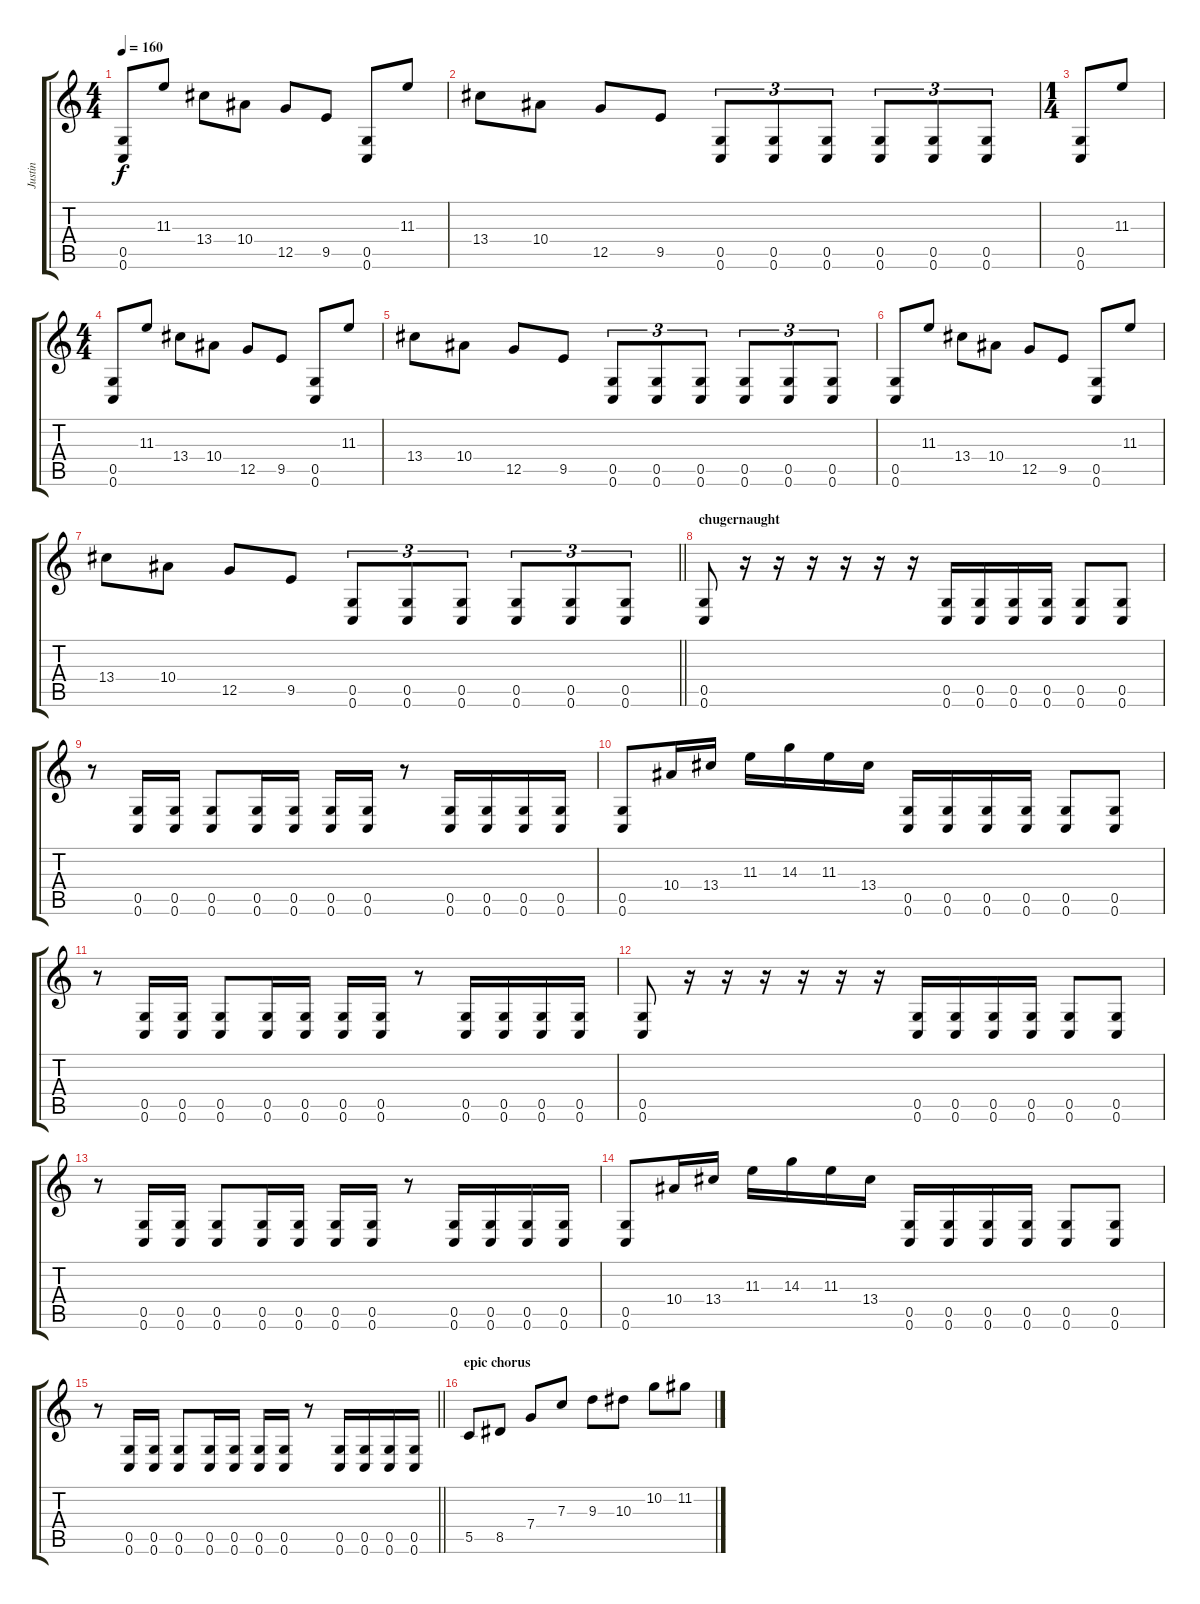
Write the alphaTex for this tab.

\track ("Justin" "Justin") {instrument distortionguitar}
\staff {score tabs}
\tuning (D4 A3 F3 C3 G2 C2) {hide}
\ts (4 4)
\tempo 160
\clef g2
\ks c
(0.5 0.6).8{dy f} 11.3.8 13.4.8 10.4.8 12.5.8 9.5.8 (0.5 0.6).8 11.3.8 |
13.4.8 10.4.8 12.5.8 9.5.8 (0.5 0.6).8{tu (3 2)} (0.5 0.6).8{tu (3 2)} (0.5 0.6).8{tu (3 2)} (0.5 0.6).8{tu (3 2)} (0.5 0.6).8{tu (3 2)} (0.5 0.6).8{tu (3 2)} |
\ts (1 4)
(0.5 0.6).8 11.3.8 |
\ts (4 4)
(0.5 0.6).8 11.3.8 13.4.8 10.4.8 12.5.8 9.5.8 (0.5 0.6).8 11.3.8 |
13.4.8 10.4.8 12.5.8 9.5.8 (0.5 0.6).8{tu (3 2)} (0.5 0.6).8{tu (3 2)} (0.5 0.6).8{tu (3 2)} (0.5 0.6).8{tu (3 2)} (0.5 0.6).8{tu (3 2)} (0.5 0.6).8{tu (3 2)} |
(0.5 0.6).8 11.3.8 13.4.8 10.4.8 12.5.8 9.5.8 (0.5 0.6).8 11.3.8 |
\barLineRight lightlight
13.4.8 10.4.8 12.5.8 9.5.8 (0.5 0.6).8{tu (3 2)} (0.5 0.6).8{tu (3 2)} (0.5 0.6).8{tu (3 2)} (0.5 0.6).8{tu (3 2)} (0.5 0.6).8{tu (3 2)} (0.5 0.6).8{tu (3 2)} |
\section ("" "chugernaught")
(0.5 0.6).8 r.16 r.16 r.16 r.16 r.16 r.16 (0.5 0.6).16 (0.5 0.6).16 (0.5 0.6).16 (0.5 0.6).16 (0.5 0.6).8 (0.5 0.6).8 |
r.8 (0.5 0.6).16 (0.5 0.6).16 (0.5 0.6).8 (0.5 0.6).16 (0.5 0.6).16 (0.5 0.6).16 (0.5 0.6).16 r.8 (0.5 0.6).16 (0.5 0.6).16 (0.5 0.6).16 (0.5 0.6).16 |
(0.5 0.6).8 10.4.16 13.4.16 11.3.16 14.3.16 11.3.16 13.4.16 (0.5 0.6).16 (0.5 0.6).16 (0.5 0.6).16 (0.5 0.6).16 (0.5 0.6).8 (0.5 0.6).8 |
r.8 (0.5 0.6).16 (0.5 0.6).16 (0.5 0.6).8 (0.5 0.6).16 (0.5 0.6).16 (0.5 0.6).16 (0.5 0.6).16 r.8 (0.5 0.6).16 (0.5 0.6).16 (0.5 0.6).16 (0.5 0.6).16 |
(0.5 0.6).8 r.16 r.16 r.16 r.16 r.16 r.16 (0.5 0.6).16 (0.5 0.6).16 (0.5 0.6).16 (0.5 0.6).16 (0.5 0.6).8 (0.5 0.6).8 |
r.8 (0.5 0.6).16 (0.5 0.6).16 (0.5 0.6).8 (0.5 0.6).16 (0.5 0.6).16 (0.5 0.6).16 (0.5 0.6).16 r.8 (0.5 0.6).16 (0.5 0.6).16 (0.5 0.6).16 (0.5 0.6).16 |
(0.5 0.6).8 10.4.16 13.4.16 11.3.16 14.3.16 11.3.16 13.4.16 (0.5 0.6).16 (0.5 0.6).16 (0.5 0.6).16 (0.5 0.6).16 (0.5 0.6).8 (0.5 0.6).8 |
\barLineRight lightlight
r.8 (0.5 0.6).16 (0.5 0.6).16 (0.5 0.6).8 (0.5 0.6).16 (0.5 0.6).16 (0.5 0.6).16 (0.5 0.6).16 r.8 (0.5 0.6).16 (0.5 0.6).16 (0.5 0.6).16 (0.5 0.6).16 |
\section ("" "epic chorus")
5.5.8 8.5.8 7.4.8 7.3.8 9.3.8 10.3.8 10.2.8 11.2.8
